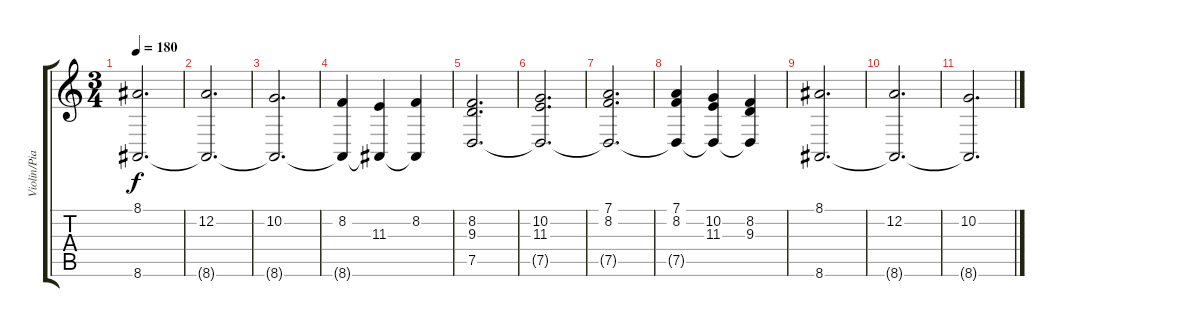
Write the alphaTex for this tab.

\track ("Violin/Piano" "Violin/Pia") {instrument synthstrings1}
\staff {score tabs}
\tuning (D4 A3 F3 C3 G2 D2) {hide}
\ts (3 4)
\tempo 180
\clef g2
\ks c
(8.1 8.6).2{d dy f} |
(12.2 8.6{t}).2{d} |
(10.2 8.6{t}).2{d} |
(8.2 8.6{t}).4 (11.3 8.6{t}).4 (8.2 8.6{t}).4 |
(8.2 9.3 7.5).2{d volume 0} |
(10.2 11.3 7.5{t}).2{d} |
(7.1 8.2 7.5{t}).2{d} |
(7.1 8.2 7.5{t}).4 (10.2 11.3 7.5{t}).4 (8.2 9.3 7.5{t}).4 |
(8.1 8.6).2{d} |
(12.2 8.6{t}).2{d} |
(10.2 8.6{t}).2{d}
